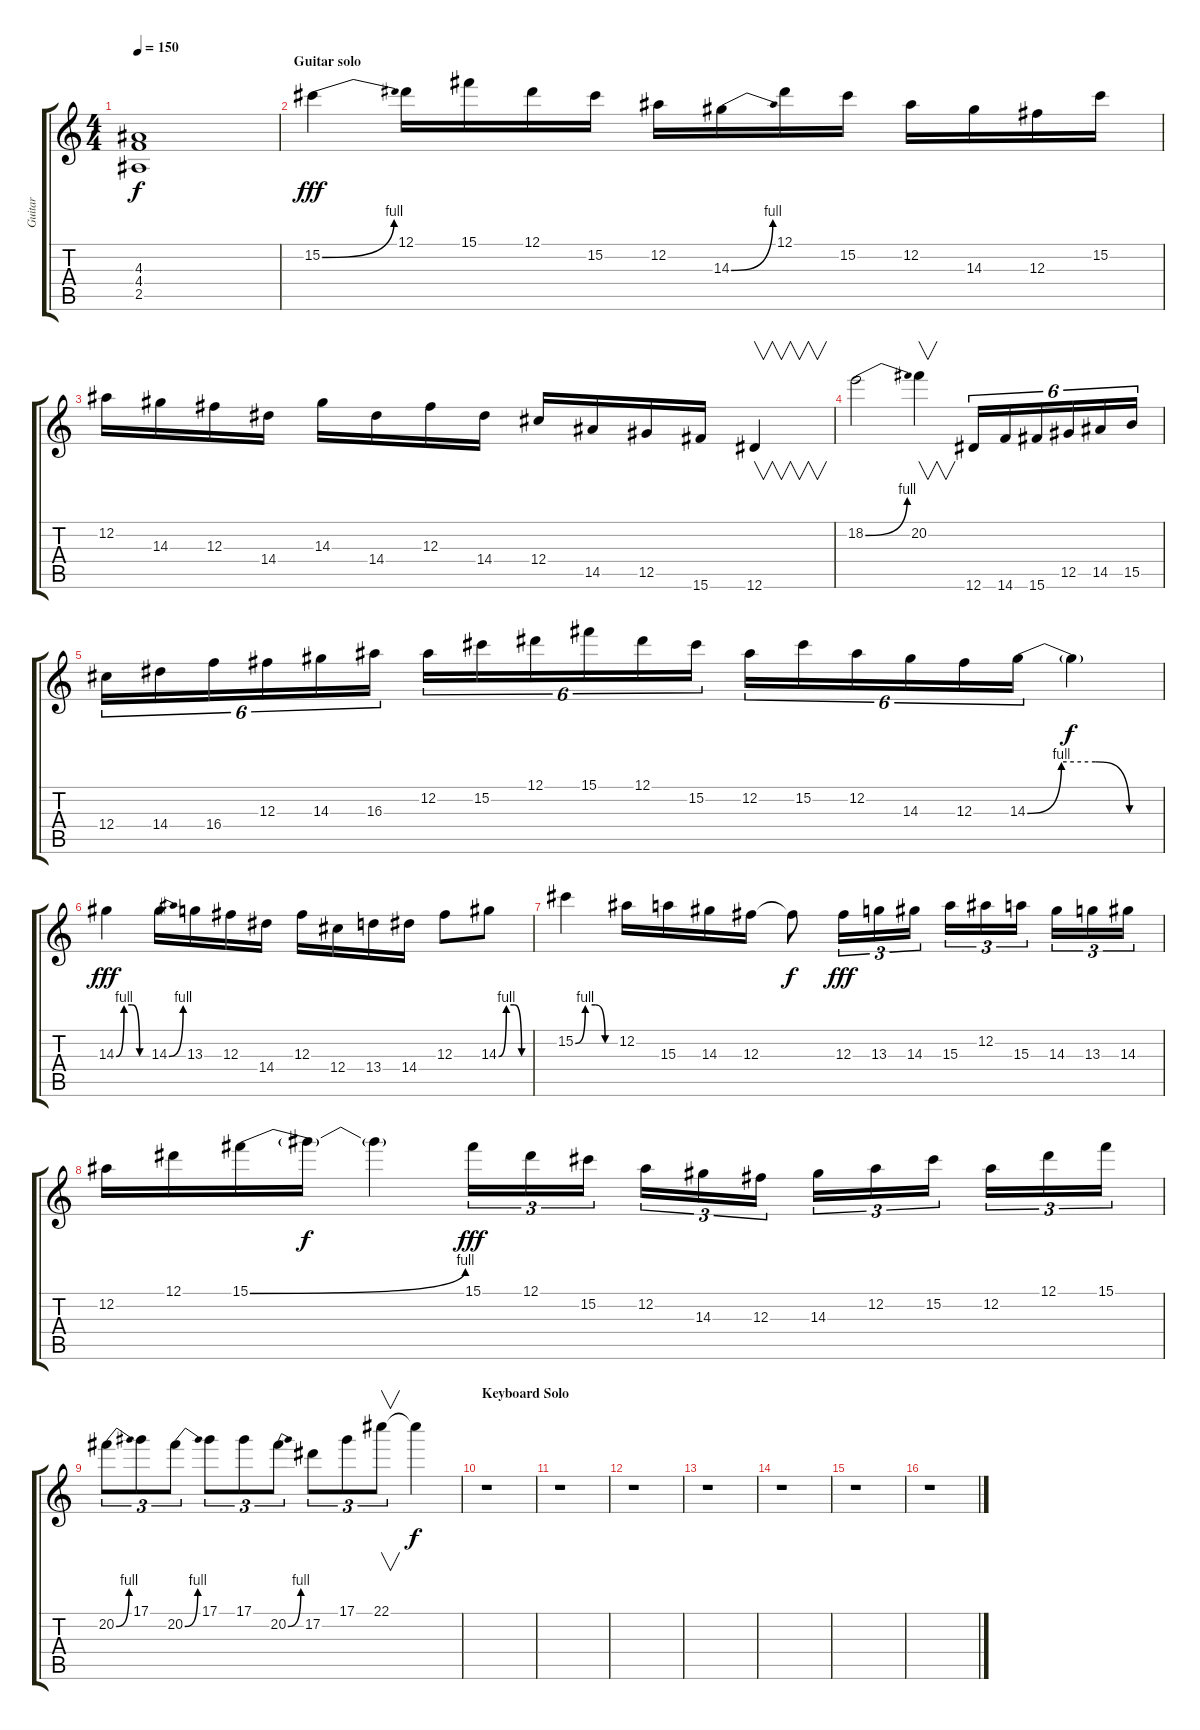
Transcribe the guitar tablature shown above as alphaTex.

\track ("Guitar" "Guitar") {instrument distortionguitar}
\staff {score tabs}
\tuning (Eb4 Bb3 Gb3 Db3 Ab2 Eb2) {hide}
\ts (4 4)
\tempo 150
\clef g2
\ks c
(4.3 4.4 2.5).1{dy f} |
\section ("" "Guitar solo")
15.2{be (bend 0 0 60 4)}.4{dy fff} 12.1.16 15.1.16 12.1.16 15.2.16 12.2.16 14.3{be (bend 0 0 60 4)}.16 12.1.16 15.2.16 12.2.16 14.3.16 12.3.16 15.2.16 |
12.2.16 14.3.16 12.3.16 14.4.16 14.3.16 14.4.16 12.3.16 14.4.16 12.4.16 14.5.16 12.5.16 15.6.16 12.6.4{v} |
18.2{be (bend 0 0 60 4)}.2 20.2.4{v} 12.6.16{tu (6 4)} 14.6.16{tu (6 4)} 15.6.16{tu (6 4)} 12.5.16{tu (6 4)} 14.5.16{tu (6 4)} 15.5.16{tu (6 4)} |
12.4.16{tu (6 4)} 14.4.16{tu (6 4)} 16.4.16{tu (6 4)} 12.3.16{tu (6 4)} 14.3.16{tu (6 4)} 16.3.16{tu (6 4)} 12.2.16{tu (6 4)} 15.2.16{tu (6 4)} 12.1.16{tu (6 4)} 15.1.16{tu (6 4)} 12.1.16{tu (6 4)} 15.2.16{tu (6 4)} 12.2.16{tu (6 4)} 15.2.16{tu (6 4)} 12.2.16{tu (6 4)} 14.3.16{tu (6 4)} 12.3.16{tu (6 4)} 14.3{be (custom 0 0 15 4 30 4 45 0 60 0)}.16{tu (6 4)} 14.3{t}.4{dy f} |
14.3{be (custom 0 0 15 4 30 4 45 0 60 0)}.4{dy fff} 14.3{be (bend 0 0 60 4)}.16 13.3.16 12.3.16 14.4.16 12.3.16 12.4.16 13.4.16 14.4.16 12.3.8 14.3{be (custom 0 0 15 4 30 4 45 0 60 0)}.8 |
15.2{be (custom 0 0 15 4 30 4 45 0 60 0)}.4 12.2.16 15.3.16 14.3.16 12.3.16 12.3{t}.8{dy f} 12.3.16{tu (3 2) dy fff} 13.3.16{tu (3 2)} 14.3.16{tu (3 2)} 15.3.16{tu (3 2)} 12.2.16{tu (3 2)} 15.3.16{tu (3 2)} 14.3.16{tu (3 2)} 13.3.16{tu (3 2)} 14.3.16{tu (3 2)} |
12.2.16 12.1.16 15.1{be (bend 0 0 60 4)}.16 15.1{t}.16{dy f} 15.1{t}.4 15.1.16{tu (3 2) dy fff} 12.1.16{tu (3 2)} 15.2.16{tu (3 2)} 12.2.16{tu (3 2)} 14.3.16{tu (3 2)} 12.3.16{tu (3 2)} 14.3.16{tu (3 2)} 12.2.16{tu (3 2)} 15.2.16{tu (3 2)} 12.2.16{tu (3 2)} 12.1.16{tu (3 2)} 15.1.16{tu (3 2)} |
20.2{be (bend 0 0 60 4)}.8{tu (3 2)} 17.1.8{tu (3 2)} 20.2{be (bend 0 0 60 4)}.8{tu (3 2)} 17.1.8{tu (3 2)} 17.1.8{tu (3 2)} 20.2{be (bend 0 0 60 4)}.8{tu (3 2)} 17.2.8{tu (3 2)} 17.1.8{tu (3 2)} 22.1.8{v tu (3 2)} 22.1{t}.4{dy f} |
\section ("" "Keyboard Solo")
r.1 |
r.1 |
r.1 |
r.1 |
r.1 |
r.1 |
r.1
